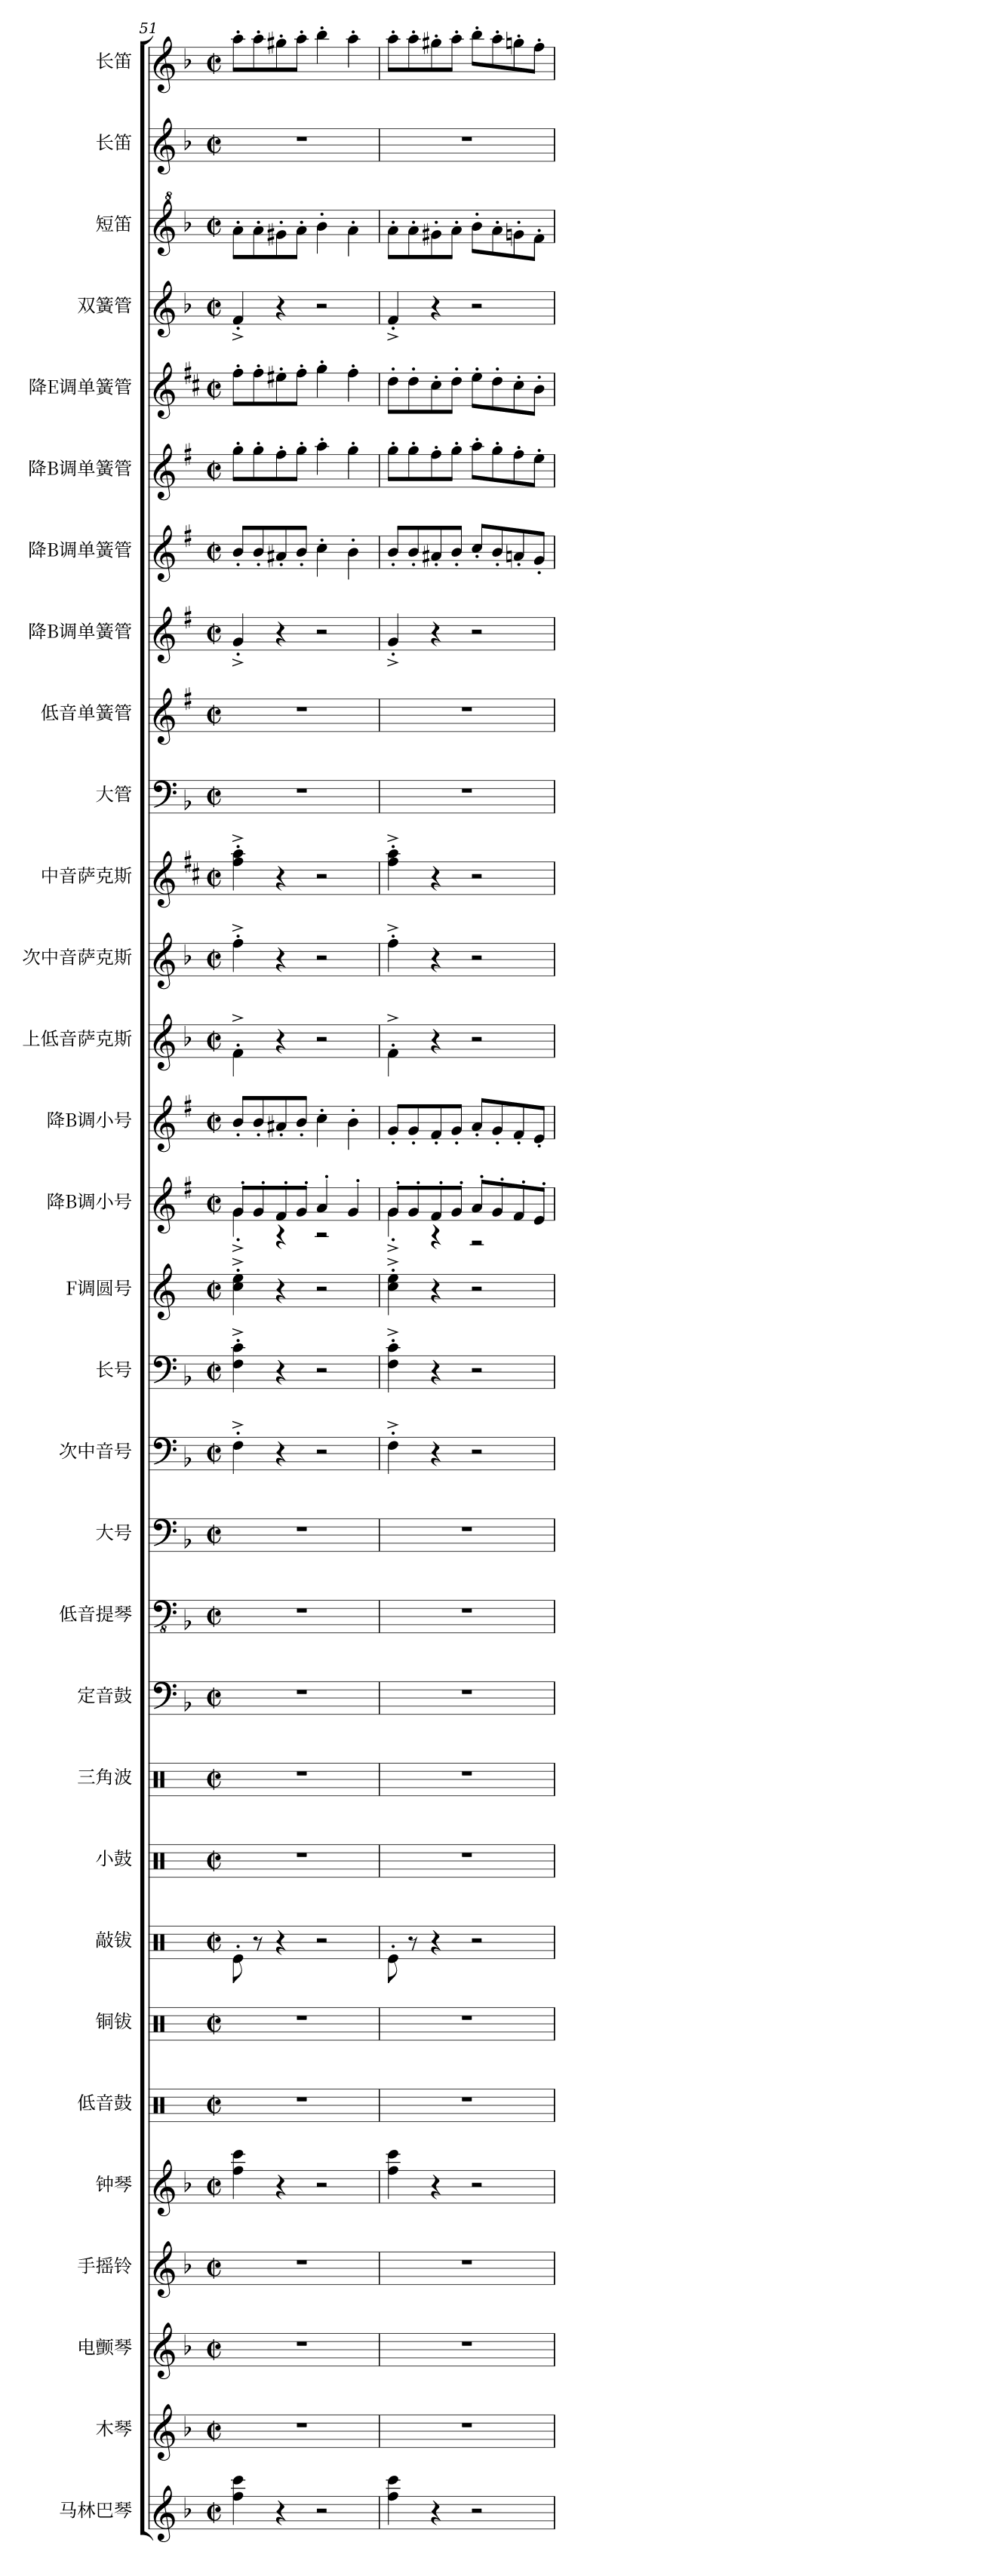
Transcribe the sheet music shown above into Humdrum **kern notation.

**kern	**kern	**kern	**kern	**kern	**kern	**kern	**kern	**kern	**kern	**kern	**kern	**kern	**kern	**kern	**kern	**kern	**kern	**kern	**kern	**kern	**kern	**kern	**kern	**kern	**kern	**kern	**kern	**kern	**kern	**kern
*part31	*part30	*part29	*part28	*part27	*part26	*part25	*part24	*part23	*part22	*part21	*part20	*part19	*part18	*part17	*part16	*part15	*part14	*part13	*part12	*part11	*part10	*part9	*part8	*part7	*part6	*part5	*part4	*part3	*part2	*part1
*staff31	*staff30	*staff29	*staff28	*staff27	*staff26	*staff25	*staff24	*staff23	*staff22	*staff21	*staff20	*staff19	*staff18	*staff17	*staff16	*staff15	*staff14	*staff13	*staff12	*staff11	*staff10	*staff9	*staff8	*staff7	*staff6	*staff5	*staff4	*staff3	*staff2	*staff1
*I"马林巴琴	*I"木琴	*I"电颤琴	*I"手摇铃	*I"钟琴	*I"低音鼓	*I"铜钹	*I"敲钹	*I"小鼓	*I"三角波	*I"定音鼓	*I"低音提琴	*I"大号	*I"次中音号	*I"长号	*I"F调圆号	*I"降B调小号	*I"降B调小号	*I"上低音萨克斯	*I"次中音萨克斯	*I"中音萨克斯	*I"大管	*I"低音单簧管	*I"降B调单簧管	*I"降B调单簧管	*I"降B调单簧管	*I"降E调单簧管	*I"双簧管	*I"短笛	*I"长笛	*I"长笛
*clefG2	*clefG2	*clefG2	*clefG2	*clefG2	*clefX	*clefX	*clefX	*clefX	*clefX	*clefF4	*clefFv4	*clefF4	*clefF4	*clefF4	*clefG2	*clefG2	*clefG2	*clefG2	*clefG2	*clefG2	*clefF4	*clefG2	*clefG2	*clefG2	*clefG2	*clefG2	*clefG2	*clefG^2	*clefG2	*clefG2
*	*ITrd-7c-12	*	*	*ITrd-14c-24	*	*	*	*	*	*	*ITrd7c12	*	*	*	*ITrd4c7	*ITrd1c2	*ITrd1c2	*ITrd12c21	*ITrd8c14	*ITrd5c9	*	*ITrd1c2	*ITrd1c2	*ITrd1c2	*ITrd1c2	*ITrd1c2	*	*ITrd-7c-12	*	*
*k[b-]	*k[b-]	*k[b-]	*k[b-]	*k[b-]	*k[]	*k[]	*k[]	*k[]	*k[]	*k[b-]	*k[b-]	*k[b-]	*k[b-]	*k[b-]	*k[b-]	*k[b-]	*k[b-]	*k[b-]	*k[b-]	*k[b-]	*k[b-]	*k[b-]	*k[b-]	*k[b-]	*k[b-]	*k[]	*k[b-]	*k[b-]	*k[b-]	*k[b-]
*M2/2	*M2/2	*M2/2	*M2/2	*M2/2	*M2/2	*M2/2	*M2/2	*M2/2	*M2/2	*M2/2	*M2/2	*M2/2	*M2/2	*M2/2	*M2/2	*M2/2	*M2/2	*M2/2	*M2/2	*M2/2	*M2/2	*M2/2	*M2/2	*M2/2	*M2/2	*M2/2	*M2/2	*M2/2	*M2/2	*M2/2
*met(c|)	*met(c|)	*met(c|)	*met(c|)	*met(c|)	*met(c|)	*met(c|)	*met(c|)	*met(c|)	*met(c|)	*met(c|)	*met(c|)	*met(c|)	*met(c|)	*met(c|)	*met(c|)	*met(c|)	*met(c|)	*met(c|)	*met(c|)	*met(c|)	*met(c|)	*met(c|)	*met(c|)	*met(c|)	*met(c|)	*met(c|)	*met(c|)	*met(c|)	*met(c|)	*met(c|)
=51	=51	=51	=51	=51	=51	=51	=51	=51	=51	=51	=51	=51	=51	=51	=51	=51	=51	=51	=51	=51	=51	=51	=51	=51	=51	=51	=51	=51	=51	=51
*	*	*	*	*	*	*	*	*	*	*	*	*	*	*	*	*^	*	*	*	*	*	*	*	*	*	*	*	*	*	*
4ff\ 4ccc\	1r	1r	1r	4ffff\ 4ccccc\	1r	1r	8Re'\	1r	1r	1r	1r	1r	4F^'\	4F\^' 4c\^'	4f\^' 4a\^'	8f'/L	4f^'\	8a'/L	4F^'\	4f^'\	4a\^' 4cc\^'	1r	1r	4f^'/	8a'/L	8ff'\L	8ee'\L	4f^'/	8aaa'\L	1r	8aa'\L
.	.	.	.	.	.	.	8r	.	.	.	.	.	.	.	.	8f'/	.	8a'/	.	.	.	.	.	.	8a'/	8ff'\	8ee'\	.	8aaa'\	.	8aa'\
4r	.	.	.	4r	.	.	4r	.	.	.	.	.	4r	4r	4r	8e'/	4r	8g#X'/	4r	4r	4r	.	.	4r	8g#X'/	8ee'\	8dd#X'\	4r	8ggg#X'\	.	8gg#X'\
.	.	.	.	.	.	.	.	.	.	.	.	.	.	.	.	8f'/J	.	8a'/J	.	.	.	.	.	.	8a'/J	8ff'\J	8ee'\J	.	8aaa'\J	.	8aa'\J
2r	.	.	.	2r	.	.	2r	.	.	.	.	.	2r	2r	2r	4g'/	2r	4b-'\	2r	2r	2r	.	.	2r	4b-'\	4gg'\	4ff'\	2r	4bbb-'\	.	4bb-'\
.	.	.	.	.	.	.	.	.	.	.	.	.	.	.	.	4f'/	.	4a'\	.	.	.	.	.	.	4a'\	4ff'\	4ee'\	.	4aaa'\	.	4aa'\
=52	=52	=52	=52	=52	=52	=52	=52	=52	=52	=52	=52	=52	=52	=52	=52	=52	=52	=52	=52	=52	=52	=52	=52	=52	=52	=52	=52	=52	=52	=52	=52
4ff\ 4ccc\	1r	1r	1r	4ffff\ 4ccccc\	1r	1r	8Re'\	1r	1r	1r	1r	1r	4F^'\	4F\^' 4c\^'	4f\^' 4a\^'	8f'/L	4f^'\	8f'/L	4F^'\	4f^'\	4a\^' 4cc\^'	1r	1r	4f^'/	8a'/L	8ff'\L	8cc'\L	4f^'/	8aaa'\L	1r	8aa'\L
.	.	.	.	.	.	.	8r	.	.	.	.	.	.	.	.	8f'/	.	8f'/	.	.	.	.	.	.	8a'/	8ff'\	8cc'\	.	8aaa'\	.	8aa'\
4r	.	.	.	4r	.	.	4r	.	.	.	.	.	4r	4r	4r	8e'/	4r	8e'/	4r	4r	4r	.	.	4r	8g#X'/	8ee'\	8b'\	4r	8ggg#X'\	.	8gg#X'\
.	.	.	.	.	.	.	.	.	.	.	.	.	.	.	.	8f'/J	.	8f'/J	.	.	.	.	.	.	8a'/J	8ff'\J	8cc'\J	.	8aaa'\J	.	8aa'\J
2r	.	.	.	2r	.	.	2r	.	.	.	.	.	2r	2r	2r	8g'/L	2r	8g'/L	2r	2r	2r	.	.	2r	8b-'/L	8gg'\L	8dd'\L	2r	8bbb-'\L	.	8bb-'\L
.	.	.	.	.	.	.	.	.	.	.	.	.	.	.	.	8f'/	.	8f'/	.	.	.	.	.	.	8a'/	8ff'\	8cc'\	.	8aaa'\	.	8aa'\
.	.	.	.	.	.	.	.	.	.	.	.	.	.	.	.	8e'/	.	8e'/	.	.	.	.	.	.	8gn'/	8ee'\	8b'\	.	8gggn'\	.	8ggn'\
.	.	.	.	.	.	.	.	.	.	.	.	.	.	.	.	8d'/J	.	8d'/J	.	.	.	.	.	.	8f'/J	8dd'\J	8a'\J	.	8fff'\J	.	8ff'\J
*	*	*	*	*	*	*	*	*	*	*	*	*	*	*	*	*v	*v	*	*	*	*	*	*	*	*	*	*	*	*	*	*
=	=	=	=	=	=	=	=	=	=	=	=	=	=	=	=	=	=	=	=	=	=	=	=	=	=	=	=	=	=	=
*-	*-	*-	*-	*-	*-	*-	*-	*-	*-	*-	*-	*-	*-	*-	*-	*-	*-	*-	*-	*-	*-	*-	*-	*-	*-	*-	*-	*-	*-	*-
